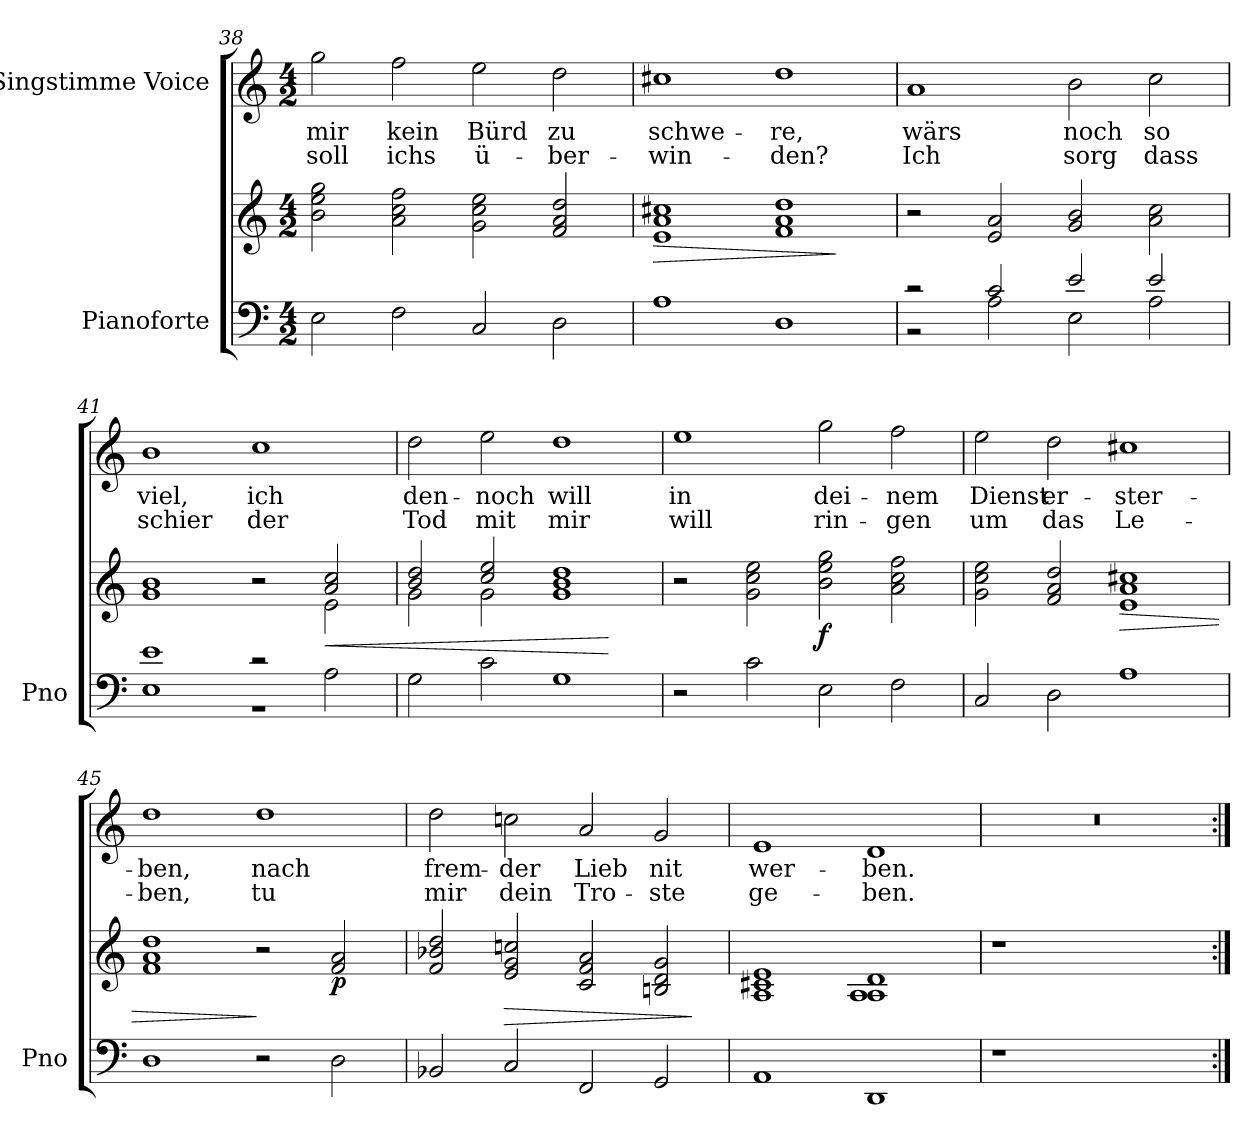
**kern	**kern	**dynam	**kern	**text	**text
*part2	*part2	*part2	*part1	*part1	*part1
*staff3	*staff2	*staff2/3	*staff1	*staff1	*staff1
*I"Pianoforte	*	*	*I"Singstimme Voice	*	*
*I'Pno	*	*	*	*	*
*clefF4	*clefG2	*	*clefG2	*	*
*k[]	*k[]	*	*k[]	*	*
*M4/2	*M4/2	*	*M4/2	*	*
=38	=38	=38	=38	=38	=38
!	!	!	!	!LO:LY:b	!LO:LY:b
2E\	2b\ 2ee\ 2gg\	.	2gg\	mir	soll
!	!	!	!	!LO:LY:b	!LO:LY:b
2F\	2a\ 2cc\ 2ff\	.	2ff\	kein	ichs
!	!	!	!	!LO:LY:b	!LO:LY:b
2C/	2g\ 2cc\ 2ee\	.	2ee\	Bürd	ü-
!	!	!	!	!LO:LY:b	!LO:LY:b
2D\	2f/ 2a/ 2dd/	.	2dd\	zu	-ber-
=39	=39	=39	=39	=39	=39
!	!	!LO:HP:b	!	!LO:LY:b	!LO:LY:b
1A	1e 1a 1cc#X	>	1cc#X	schwe-	-win-
!	!	!	!	!LO:LY:b	!LO:LY:b
1D	1f 1a 1dd	.	1dd	-re,	-den?
.	.	]	.	.	.
=40	=40	=40	=40	=40	=40
*^	*	*	*	*	*
!	!	!	!	!	!LO:LY:b	!LO:LY:b
2r	2r	2r	.	1a	wärs	Ich
2c/	2A\	2e/ 2a/	.	.	.	.
!	!	!	!	!	!LO:LY:b	!LO:LY:b
2e/	2E\	2g/ 2b/	.	2b\	noch	sorg
!	!	!	!	!	!LO:LY:b	!LO:LY:b
2e/	2A\	2a\ 2cc\	.	2cc\	so	dass
=41	=41	=41	=41	=41	=41	=41
*	*	*^	*	*	*	*
!	!	!	!	!	!	!LO:LY:b	!LO:LY:b
1e	1E	1g 1b	1.ryy	.	1b	viel,	schier
!	!	!	!	!	!	!LO:LY:b	!LO:LY:b
2r	1r	2r	.	.	1cc	ich	der
!	!	!	!	!LO:HP:b	!	!	!
2A\	.	2a/ 2cc/	2e\	<	.	.	.
*v	*v	*	*	*	*	*	*
!!LO:LB:g=z
=42	=42	=42	=42	=42	=42	=42
!	!	!	!	!	!LO:LY:b	!LO:LY:b
2G\	2b/ 2dd/	2g\	.	2dd\	den-	Tod
!	!	!	!	!	!LO:LY:b	!LO:LY:b
2c\	2cc/ 2ee/	2g\	.	2ee\	-noch	mit
!	!	!	!	!	!LO:LY:b	!LO:LY:b
1G	1b 1dd	1g	.	1dd	will	mir
*	*v	*v	*	*	*	*
.	.	[	.	.	.
=43	=43	=43	=43	=43	=43
!	!	!	!	!LO:LY:b	!LO:LY:b
2r	2r	.	1ee	in	will
2c\	2g\ 2cc\ 2ee\	.	.	.	.
!	!	!LO:DY:b	!	!LO:LY:b	!LO:LY:b
2E\	2b\ 2ee\ 2gg\	f	2gg\	dei-	rin-
!	!	!	!	!LO:LY:b	!LO:LY:b
2F\	2a\ 2cc\ 2ff\	.	2ff\	-nem	-gen
=44	=44	=44	=44	=44	=44
!	!	!	!	!LO:LY:b	!LO:LY:b
2C/	2g\ 2cc\ 2ee\	.	2ee\	Dienst	um
!	!	!	!	!LO:LY:b	!LO:LY:b
2D\	2f/ 2a/ 2dd/	.	2dd\	er-	das
!	!	!LO:HP:b	!	!LO:LY:b	!LO:LY:b
1A	1e 1a 1cc#X	>	1cc#X	-ster-	Le-
=45	=45	=45	=45	=45	=45
!	!	!	!	!LO:LY:b	!LO:LY:b
1D	1f 1a 1dd	.	1dd	-ben,	-ben,
!	!	!	!	!LO:LY:b	!LO:LY:b
2r	2r	]	1dd	nach	tu
!	!	!LO:DY:b	!	!	!
2D\	2f/ 2a/	p	.	.	.
=46	=46	=46	=46	=46	=46
!	!	!	!	!LO:LY:b	!LO:LY:b
2BB-X/	2f/ 2b-X/ 2dd/	.	2dd\	frem-	mir
!	!	!LO:HP:b	!	!LO:LY:b	!LO:LY:b
2C/	2e/ 2g/ 2ccn/	>	2ccn\	-der	dein
!	!	!	!	!LO:LY:b	!LO:LY:b
2FF/	2c/ 2f/ 2a/	.	2a/	Lieb	Tro-
!	!	!	!	!LO:LY:b	!LO:LY:b
2GG/	2Bn/ 2d/ 2g/	.	2g/	nit	-ste
.	.	]	.	.	.
=47	=47	=47	=47	=47	=47
*	*^	*	*	*	*
!	!	!	!	!	!LO:LY:b	!LO:LY:b
1AA	1A 1c#X 1e	1ryy	.	1e	wer-	ge-
!	!	!	!	!	!LO:LY:b	!LO:LY:b
1DD	1A 1d	1A	.	1d	-ben.	-ben.
*	*v	*v	*	*	*	*
=48	=48	=48	=48	=48	=48
1r	1r	.	0r	.	.
1ryy	1ryy	.	.	.	.
=:|!	=:|!	=:|!	=:|!	=:|!	=:|!
*-	*-	*-	*-	*-	*-
